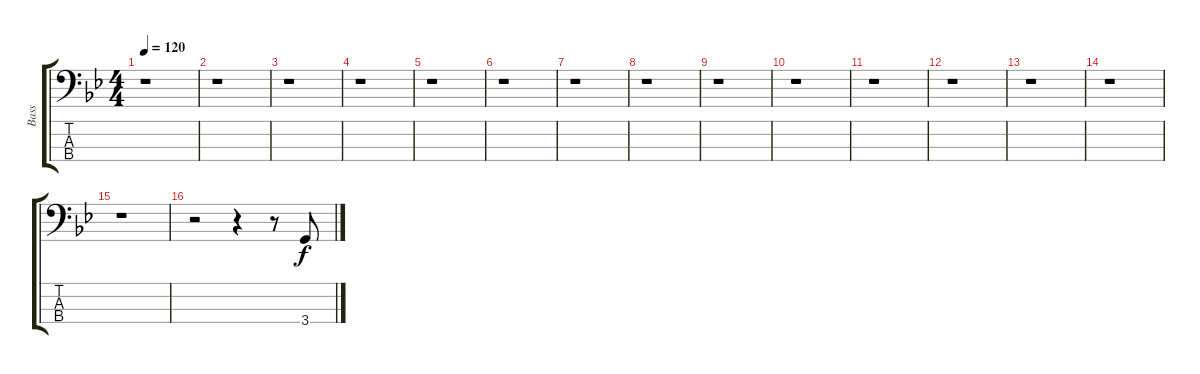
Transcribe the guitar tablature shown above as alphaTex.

\track ("Bass" "Bass") {instrument electricbassfinger}
\staff {score tabs}
\tuning (G2 D2 A1 E1) {hide}
\ts (4 4)
\tempo 120
\clef f4
\ks bb
r.1{dy f instrument electricbassfinger} |
r.1 |
r.1 |
r.1 |
r.1 |
r.1 |
r.1 |
r.1 |
r.1 |
r.1 |
r.1 |
r.1 |
r.1 |
r.1 |
r.1 |
r.2 r.4 r.8 3.4.8
